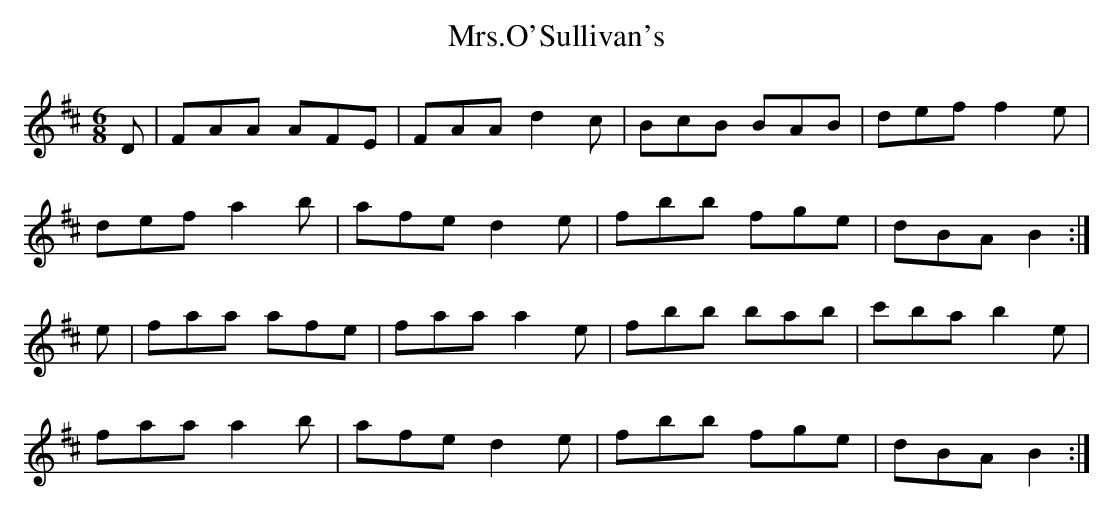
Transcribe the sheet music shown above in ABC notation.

X:1
T: Mrs.O'Sullivan's
M: 6/8
L: 1/8
K: D
D | FAA AFE | FAA d2 c | BcB BAB | def f2 e |
def a2 b | afe d2 e | fbb fge | dBA B2 :|
e | faa afe | faa a2 e | fbb bab | c'ba b2 e |
faa a2 b | afe d2 e | fbb fge | dBA B2 :|
